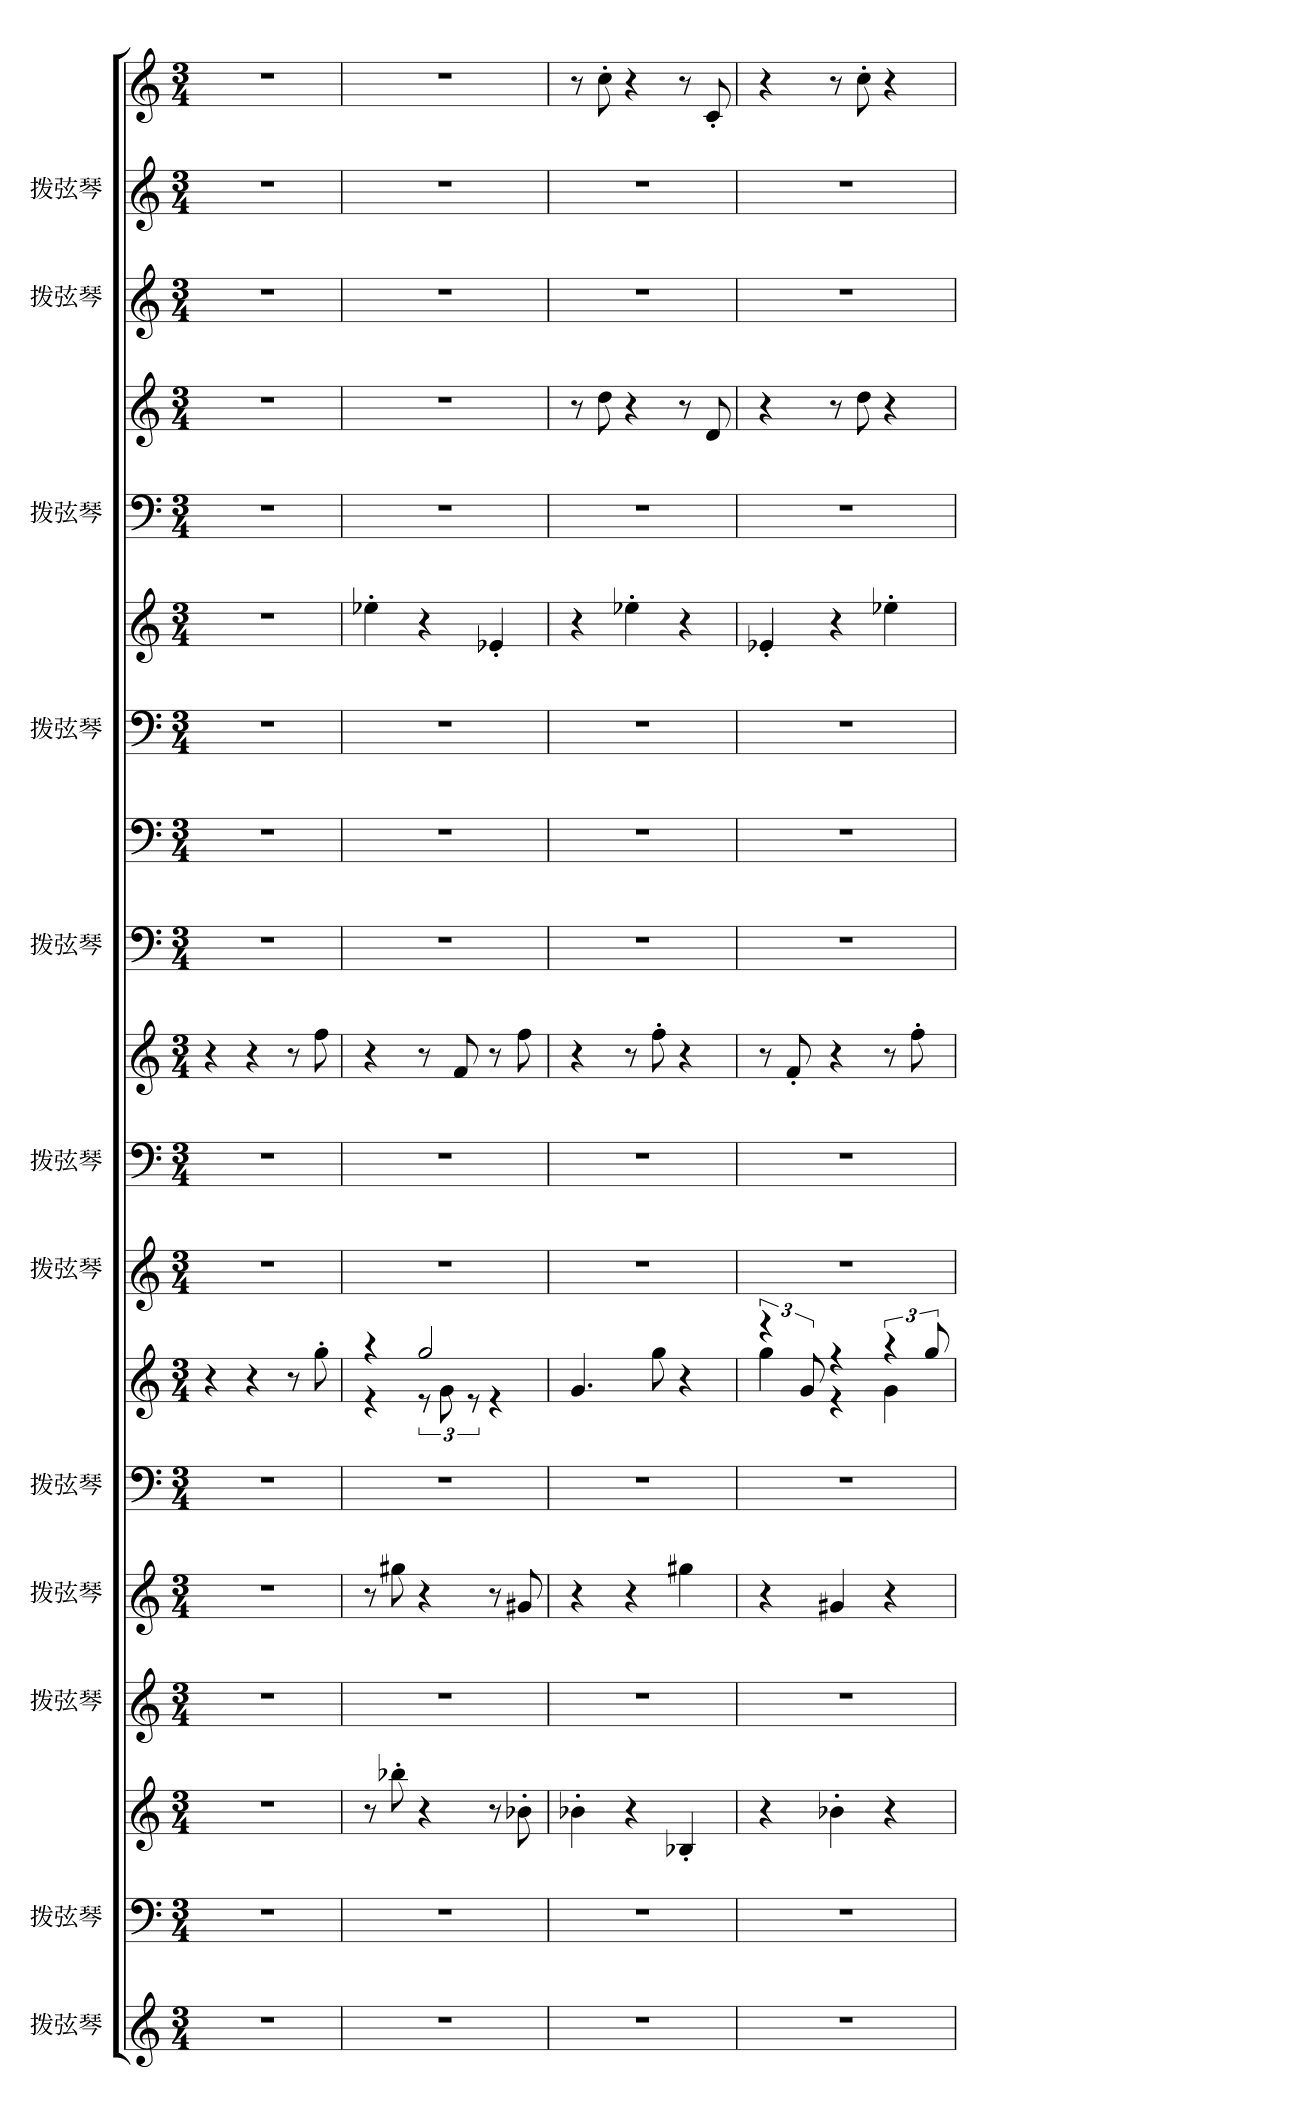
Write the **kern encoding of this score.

**kern	**kern	**kern	**kern	**kern	**kern	**kern	**kern	**kern	**kern	**kern	**kern	**kern	**kern	**kern	**kern	**kern	**kern	**kern
*part12	*part11	*part11	*part10	*part9	*part8	*part8	*part7	*part6	*part6	*part5	*part5	*part4	*part4	*part3	*part3	*part2	*part1	*part1
*staff19	*staff18	*staff17	*staff16	*staff15	*staff14	*staff13	*staff12	*staff11	*staff10	*staff9	*staff8	*staff7	*staff6	*staff5	*staff4	*staff3	*staff2	*staff1
*I"拨弦琴	*I"拨弦琴	*	*I"拨弦琴	*I"拨弦琴	*I"拨弦琴	*	*I"拨弦琴	*I"拨弦琴	*	*I"拨弦琴	*	*I"拨弦琴	*	*I"拨弦琴	*	*I"拨弦琴	*I"拨弦琴	*
*clefG2	*clefF4	*clefG2	*clefG2	*clefG2	*clefF4	*clefG2	*clefG2	*clefF4	*clefG2	*clefF4	*clefF4	*clefF4	*clefG2	*clefF4	*clefG2	*clefG2	*clefG2	*clefG2
*k[]	*k[]	*k[]	*k[]	*k[]	*k[]	*k[]	*k[]	*k[]	*k[]	*k[]	*k[]	*k[]	*k[]	*k[]	*k[]	*k[]	*k[]	*k[]
*M3/4	*M3/4	*M3/4	*M3/4	*M3/4	*M3/4	*M3/4	*M3/4	*M3/4	*M3/4	*M3/4	*M3/4	*M3/4	*M3/4	*M3/4	*M3/4	*M3/4	*M3/4	*M3/4
*MM100	*MM100	*MM100	*MM100	*MM100	*MM100	*MM100	*MM100	*MM100	*MM100	*MM100	*MM100	*MM100	*MM100	*MM100	*MM100	*MM100	*MM100	*MM100
=1	=1	=1	=1	=1	=1	=1	=1	=1	=1	=1	=1	=1	=1	=1	=1	=1	=1	=1
2.r	2.r	2.r	2.r	2.r	2.r	4r	2.r	2.r	4r	2.r	2.r	2.r	2.r	2.r	2.r	2.r	2.r	2.r
.	.	.	.	.	.	4r	.	.	4r	.	.	.	.	.	.	.	.	.
.	.	.	.	.	.	8r	.	.	8r	.	.	.	.	.	.	.	.	.
.	.	.	.	.	.	8gg'\	.	.	8ff\	.	.	.	.	.	.	.	.	.
=2	=2	=2	=2	=2	=2	=2	=2	=2	=2	=2	=2	=2	=2	=2	=2	=2	=2	=2
*	*	*	*	*	*	*^	*	*	*	*	*	*	*	*	*	*	*	*
2.r	2.r	8r	2.r	8r	2.r	4r	4r	2.r	2.r	4r	2.r	2.r	2.r	4ee-X'\	2.r	2.r	2.r	2.r	2.r
.	.	8bb-X'\	.	8gg#X\	.	.	.	.	.	.	.	.	.	.	.	.	.	.	.
.	.	4r	.	4r	.	2gg/	12r	.	.	8r	.	.	.	4r	.	.	.	.	.
.	.	.	.	.	.	.	12g\	.	.	.	.	.	.	.	.	.	.	.	.
.	.	.	.	.	.	.	.	.	.	8f/	.	.	.	.	.	.	.	.	.
.	.	.	.	.	.	.	12r	.	.	.	.	.	.	.	.	.	.	.	.
.	.	8r	.	8r	.	.	4r	.	.	8r	.	.	.	4e-X'/	.	.	.	.	.
.	.	8b-X'\	.	8g#X/	.	.	.	.	.	8ff\	.	.	.	.	.	.	.	.	.
*	*	*	*	*	*	*v	*v	*	*	*	*	*	*	*	*	*	*	*	*
=3	=3	=3	=3	=3	=3	=3	=3	=3	=3	=3	=3	=3	=3	=3	=3	=3	=3	=3
2.r	2.r	4b-X'\	2.r	4r	2.r	4.g/	2.r	2.r	4r	2.r	2.r	2.r	4r	2.r	8r	2.r	2.r	8r
.	.	.	.	.	.	.	.	.	.	.	.	.	.	.	8dd\	.	.	8cc'\
.	.	4r	.	4r	.	.	.	.	8r	.	.	.	4ee-X'\	.	4r	.	.	4r
.	.	.	.	.	.	8gg\	.	.	8ff'\	.	.	.	.	.	.	.	.	.
.	.	4B-X'/	.	4gg#X\	.	4r	.	.	4r	.	.	.	4r	.	8r	.	.	8r
.	.	.	.	.	.	.	.	.	.	.	.	.	.	.	8d/	.	.	8c'/
=4	=4	=4	=4	=4	=4	=4	=4	=4	=4	=4	=4	=4	=4	=4	=4	=4	=4	=4
*	*	*	*	*	*	*^	*	*	*	*	*	*	*	*	*	*	*	*
2.r	2.r	4r	2.r	4r	2.r	6r	4gg\	2.r	2.r	8r	2.r	2.r	2.r	4e-X'/	2.r	4r	2.r	2.r	4r
.	.	.	.	.	.	.	.	.	.	8f'/	.	.	.	.	.	.	.	.	.
.	.	.	.	.	.	12g/	.	.	.	.	.	.	.	.	.	.	.	.	.
.	.	4b-X'\	.	4g#X/	.	4r	4r	.	.	4r	.	.	.	4r	.	8r	.	.	8r
.	.	.	.	.	.	.	.	.	.	.	.	.	.	.	.	8dd\	.	.	8cc'\
.	.	4r	.	4r	.	6r	4g\	.	.	8r	.	.	.	4ee-X'\	.	4r	.	.	4r
.	.	.	.	.	.	.	.	.	.	8ff'\	.	.	.	.	.	.	.	.	.
.	.	.	.	.	.	12gg/	.	.	.	.	.	.	.	.	.	.	.	.	.
*	*	*	*	*	*	*v	*v	*	*	*	*	*	*	*	*	*	*	*	*
=	=	=	=	=	=	=	=	=	=	=	=	=	=	=	=	=	=	=
*-	*-	*-	*-	*-	*-	*-	*-	*-	*-	*-	*-	*-	*-	*-	*-	*-	*-	*-
